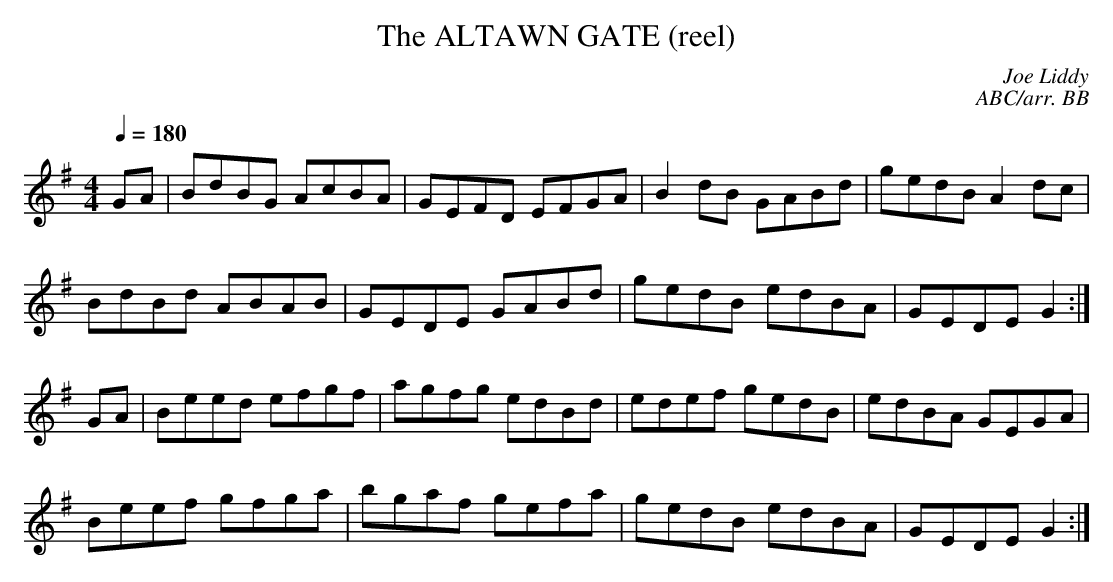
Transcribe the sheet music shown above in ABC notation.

X:1
T:ALTAWN GATE (reel), The
C:Joe Liddy
C:ABC/arr. BB
Q:1/4=180
M:4/4
L:1/8
K:G
GA|BdBG AcBA|GEFD EFGA|B2dB GABd|gedB A2dc|
BdBd ABAB|GEDE GABd|gedB edBA|GEDE G2 :|
GA|Beed efgf|agfg edBd|edef gedB|edBA GEGA|
Beef gfga|bgaf gefa|gedB edBA|GEDE G2 :|
